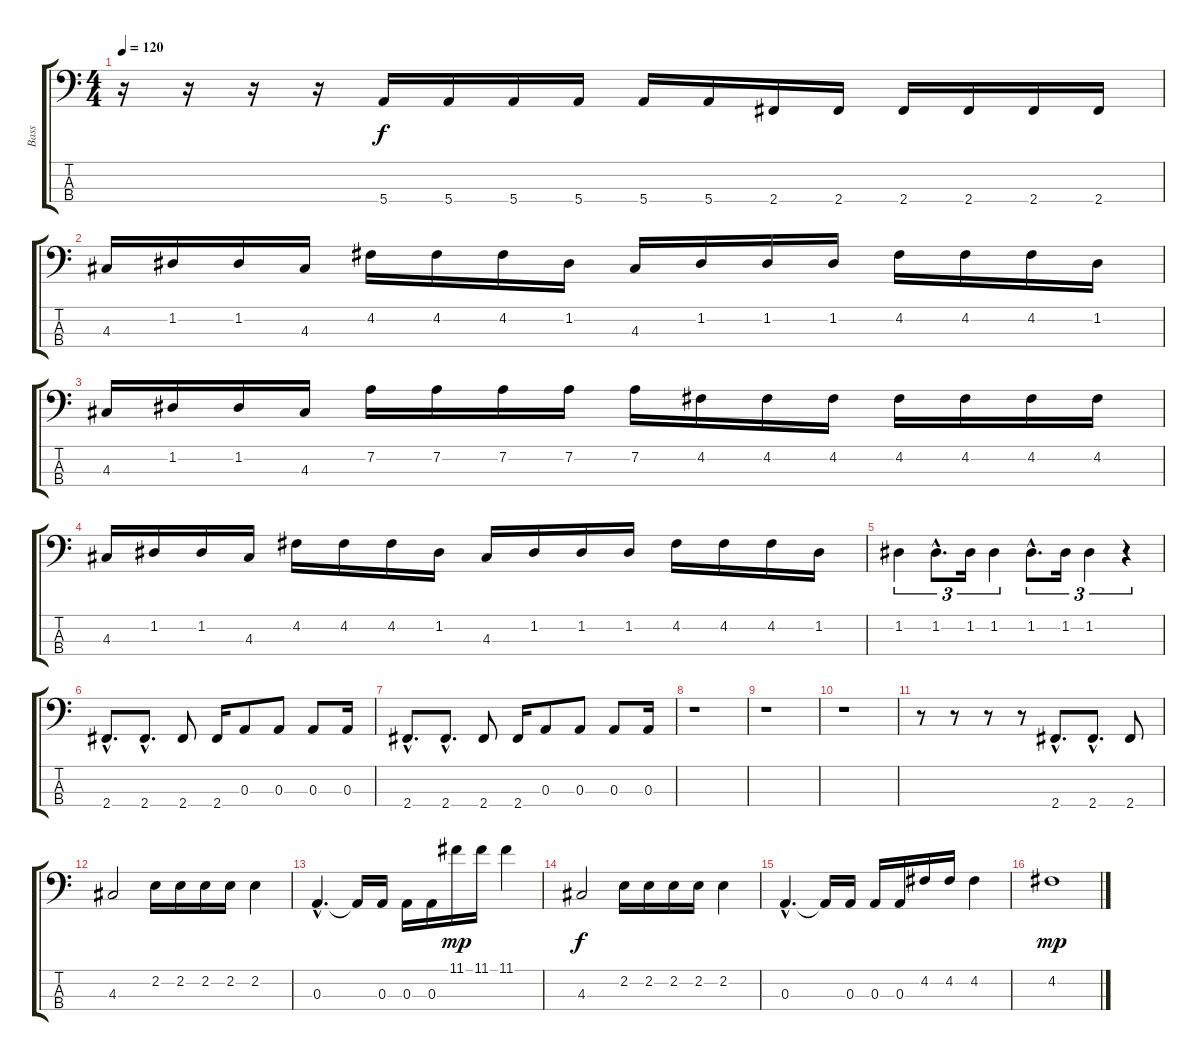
\track ("Bass" "Bass") {instrument electricbasspick}
\staff {score tabs}
\tuning (G2 D2 A1 E1) {hide}
\ts (4 4)
\tempo 120
\clef f4
\ks c
r.16{dy f} r.16 r.16 r.16 5.4.16 5.4.16 5.4.16 5.4.16 5.4.16 5.4.16 2.4.16 2.4.16 2.4.16 2.4.16 2.4.16 2.4.16 |
4.3.16 1.2.16 1.2.16 4.3.16 4.2.16 4.2.16 4.2.16 1.2.16 4.3.16 1.2.16 1.2.16 1.2.16 4.2.16 4.2.16 4.2.16 1.2.16 |
4.3.16 1.2.16 1.2.16 4.3.16 7.2.16 7.2.16 7.2.16 7.2.16 7.2.16 4.2.16 4.2.16 4.2.16 4.2.16 4.2.16 4.2.16 4.2.16 |
4.3.16 1.2.16 1.2.16 4.3.16 4.2.16 4.2.16 4.2.16 1.2.16 4.3.16 1.2.16 1.2.16 1.2.16 4.2.16 4.2.16 4.2.16 1.2.16 |
1.2.4{tu (3 2)} 1.2{hac}.8{d tu (3 2)} 1.2.16{tu (3 2)} 1.2.4{tu (3 2)} 1.2{hac}.8{d tu (3 2)} 1.2.16{tu (3 2)} 1.2.4{tu (3 2)} r.4{tu (3 2)} |
2.4{hac}.8{d} 2.4{hac}.8{d} 2.4.8 2.4.16 0.3.8 0.3.8 0.3.8 0.3.16 |
2.4{hac}.8{d} 2.4{hac}.8{d} 2.4.8 2.4.16 0.3.8 0.3.8 0.3.8 0.3.16 |
r.1 |
r.1 |
r.1 |
r.8 r.8 r.8 r.8 2.4{hac}.8{d} 2.4{hac}.8{d} 2.4.8 |
4.3.2 2.2.16 2.2.16 2.2.16 2.2.16 2.2.4 |
0.3{hac}.4{d} 0.3{t}.16 0.3.16 0.3.16 0.3.16 11.1.16{dy mp} 11.1.16 11.1.4 |
4.3.2{dy f} 2.2.16 2.2.16 2.2.16 2.2.16 2.2.4 |
0.3{hac}.4{d} 0.3{t}.16 0.3.16 0.3.16 0.3.16 4.2.16 4.2.16 4.2.4 |
4.2.1{dy mp}
